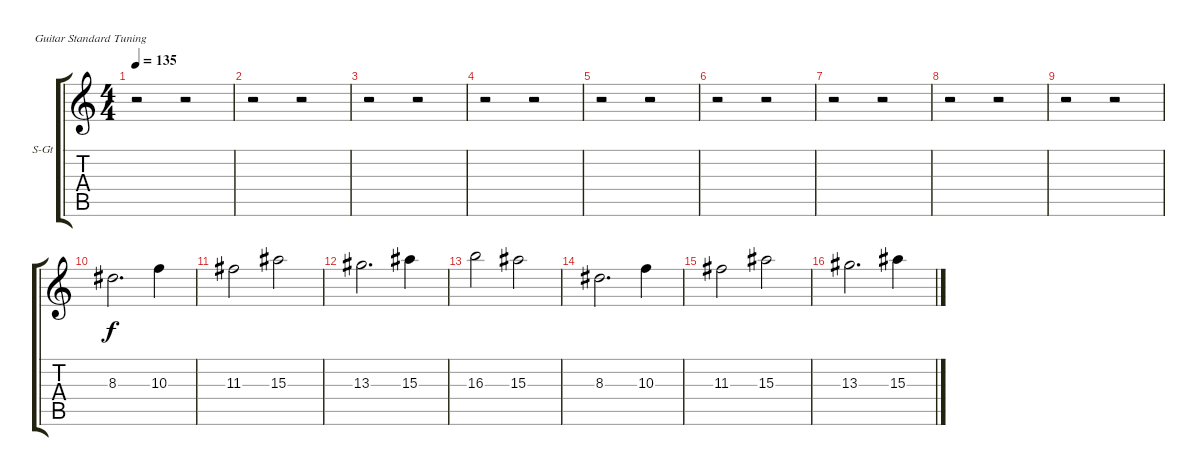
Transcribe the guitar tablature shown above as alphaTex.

\bracketExtendMode groupsimilarinstruments
\firstSystemTrackNameOrientation horizontal
\otherSystemsTrackNameOrientation horizontal
\track ("EBow Effect" "S-Gt") {instrument bagpipe}
\staff {score tabs}
\tuning (E4 B3 G3 D3 A2 E2)
\displaytranspose 12
\ts (4 4)
\tempo 135
\clef g2
\ks c
r.2{dy f} r.2 |
r.2 r.2 |
r.2 r.2 |
r.2 r.2 |
r.2 r.2 |
r.2 r.2 |
r.2 r.2 |
r.2 r.2 |
r.2 r.2 |
8.3.2{d} 10.3.4 |
11.3.2 15.3.2 |
13.3.2{d} 15.3.4 |
16.3.2 15.3.2 |
8.3.2{d} 10.3.4 |
11.3.2 15.3.2 |
13.3.2{d} 15.3.4
